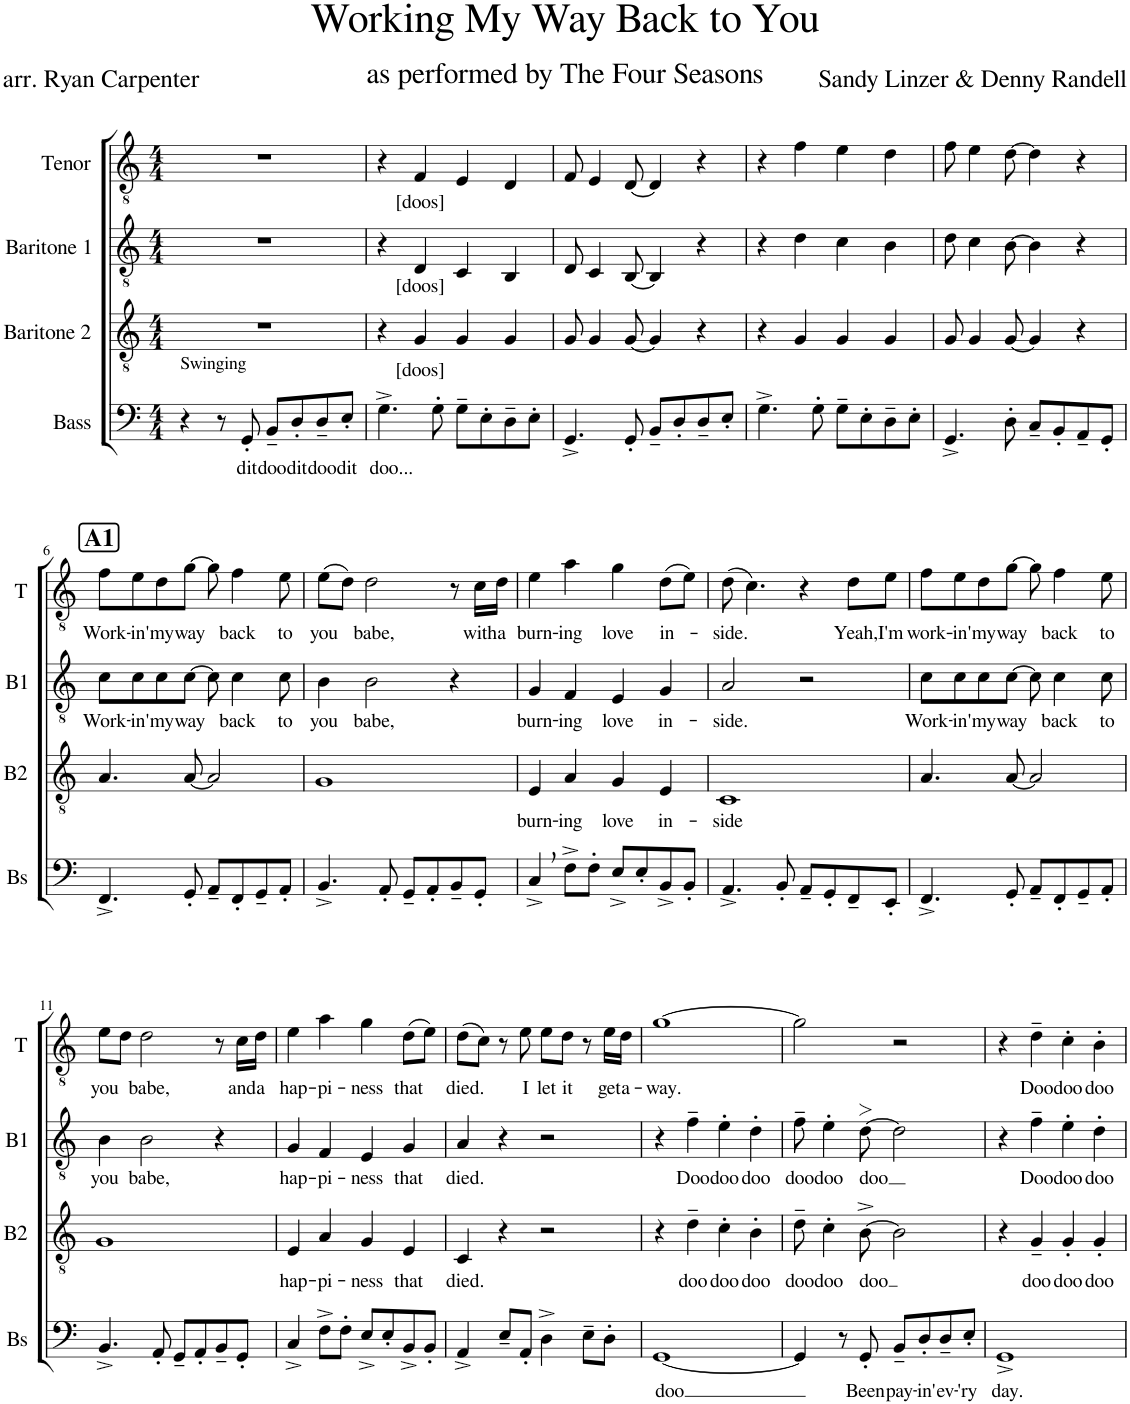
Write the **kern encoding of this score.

**kern	**text	**kern	**text	**kern	**text	**kern	**text
*part4	*part4	*part3	*part3	*part2	*part2	*part1	*part1
*staff4	*staff4	*staff3	*staff3	*staff2	*staff2	*staff1	*staff1
*I"Bass	*	*I"Baritone 2	*	*I"Baritone 1	*	*I"Tenor	*
*I'Bs	*	*I'B2	*	*I'B1	*	*I'T	*
*clefF4	*	*clefGv2	*	*clefGv2	*	*clefGv2	*
*k[]	*	*k[]	*	*k[]	*	*k[]	*
*M4/4	*	*M4/4	*	*M4/4	*	*M4/4	*
=1	=1	=1	=1	=1	=1	=1	=1
!LO:TX:a:t=Swinging	!	!	!	!	!	!	!
4r	.	1r	.	1r	.	1r	.
8r	.	.	.	.	.	.	.
!	!LO:LY:b	!	!	!	!	!	!
8GG'/	dit	.	.	.	.	.	.
!	!LO:LY:b	!	!	!	!	!	!
8BB~/L	doo	.	.	.	.	.	.
!	!LO:LY:b	!	!	!	!	!	!
8D'/	dit	.	.	.	.	.	.
!	!LO:LY:b	!	!	!	!	!	!
8D~/	doo	.	.	.	.	.	.
!	!LO:LY:b	!	!	!	!	!	!
8E'/J	dit	.	.	.	.	.	.
=2	=2	=2	=2	=2	=2	=2	=2
!	!LO:LY:b	!	!	!	!	!	!
4.G^\	doo...	4r	.	4r	.	4r	.
!	!	!	!LO:LY:b	!	!LO:LY:b	!	!LO:LY:b
.	.	4G/	[doos]	4D/	[doos]	4F/	[doos]
8G'\	.	.	.	.	.	.	.
8G~\L	.	4G/	.	4C/	.	4E/	.
8E'\	.	.	.	.	.	.	.
8D~\	.	4G/	.	4BB/	.	4D/	.
8E'\J	.	.	.	.	.	.	.
=3	=3	=3	=3	=3	=3	=3	=3
4.GG^/	.	8G/	.	8D/	.	8F/	.
.	.	4G/	.	4C/	.	4E/	.
8GG'/	.	[8G/	.	[8BB/	.	[8D/	.
8BB~/L	.	4G/]	.	4BB/]	.	4D/]	.
8D'/	.	.	.	.	.	.	.
8D~/	.	4r	.	4r	.	4r	.
8E'/J	.	.	.	.	.	.	.
=4	=4	=4	=4	=4	=4	=4	=4
4.G^\	.	4r	.	4r	.	4r	.
.	.	4G/	.	4d\	.	4f\	.
8G'\	.	.	.	.	.	.	.
8G~\L	.	4G/	.	4c\	.	4e\	.
8E'\	.	.	.	.	.	.	.
8D~\	.	4G/	.	4B\	.	4d\	.
8E'\J	.	.	.	.	.	.	.
=5	=5	=5	=5	=5	=5	=5	=5
4.GG^/	.	8G/	.	8d\	.	8f\	.
.	.	4G/	.	4c\	.	4e\	.
8D'\	.	[8G/	.	[8B\	.	[8d\	.
8C~/L	.	4G/]	.	4B\]	.	4d\]	.
8BB'/	.	.	.	.	.	.	.
8AA~/	.	4r	.	4r	.	4r	.
8GG'/J	.	.	.	.	.	.	.
!!LO:LB:g=z
!!LO:REH:place=s1:a:B:cj:fs=14:t=A1
=6	=6	=6	=6	=6	=6	=6	=6
!	!	!	!	!	!LO:LY:b	!	!LO:LY:b
4.FF^/	.	4.A/	.	8c\L	Work-	8f\L	Work-
!	!	!	!	!	!LO:LY:b	!	!LO:LY:b
.	.	.	.	8c\	-in'	8e\	-in'
!	!	!	!	!	!LO:LY:b	!	!LO:LY:b
.	.	.	.	8c\	my	8d\	my
!	!	!	!	!	!LO:LY:b	!	!LO:LY:b
8GG'/	.	[8A/	.	[8c\J	way	[8g\J	way
8AA~/L	.	2A/]	.	8c\]	.	8g\]	.
!	!	!	!	!	!LO:LY:b	!	!LO:LY:b
8FF'/	.	.	.	4c\	back	4f\	back
8GG~/	.	.	.	.	.	.	.
!	!	!	!	!	!LO:LY:b	!	!LO:LY:b
8AA'/J	.	.	.	8c\	to	8e\	to
=7	=7	=7	=7	=7	=7	=7	=7
!	!	!	!	!	!LO:LY:b	!	!LO:LY:b
4.BB^/	.	1G	.	4B\	you	(8e\L	you
.	.	.	.	.	.	8d\J)	.
!	!	!	!	!	!LO:LY:b	!	!LO:LY:b
.	.	.	.	2B\	babe,	2d\	babe,
8AA'/	.	.	.	.	.	.	.
8GG~/L	.	.	.	.	.	.	.
8AA'/	.	.	.	.	.	.	.
8BB~/	.	.	.	4r	.	8r	.
!	!	!	!	!	!	!	!LO:LY:b
8GG'/J	.	.	.	.	.	16c\LL	with
!	!	!	!	!	!	!	!LO:LY:b
.	.	.	.	.	.	16d\JJ	a
=8	=8	=8	=8	=8	=8	=8	=8
!	!	!	!LO:LY:b	!	!LO:LY:b	!	!LO:LY:b
4C^,/	.	4E/	burn-	4G/	burn-	4e\	burn-
!	!	!	!LO:LY:b	!	!LO:LY:b	!	!LO:LY:b
8F^\L	.	4A/	-ing	4F/	-ing	4a\	-ing
8F'\J	.	.	.	.	.	.	.
!	!	!	!LO:LY:b	!	!LO:LY:b	!	!LO:LY:b
8E^/L	.	4G/	love	4E/	love	4g\	love
8E'/	.	.	.	.	.	.	.
!	!	!	!LO:LY:b	!	!LO:LY:b	!	!LO:LY:b
8BB^/	.	4E/	in-	4G/	in-	(8d\L	-in-
8BB'/J	.	.	.	.	.	8e\J)	.
=9	=9	=9	=9	=9	=9	=9	=9
!	!	!	!LO:LY:b	!	!LO:LY:b	!	!LO:LY:b
4.AA^/	.	1C	-side	2A/	-side.	(8d\	-side.
.	.	.	.	.	.	4.c\)	.
8BB'/	.	.	.	.	.	.	.
8AA~/L	.	.	.	2r	.	4r	.
8GG'/	.	.	.	.	.	.	.
!	!	!	!	!	!	!	!LO:LY:b
8FF~/	.	.	.	.	.	8d\L	Yeah,
!	!	!	!	!	!	!	!LO:LY:b
8EE'/J	.	.	.	.	.	8e\J	I'm
=10	=10	=10	=10	=10	=10	=10	=10
!	!	!	!	!	!LO:LY:b	!	!LO:LY:b
4.FF^/	.	4.A/	.	8c\L	Work-	8f\L	work-
!	!	!	!	!	!LO:LY:b	!	!LO:LY:b
.	.	.	.	8c\	-in'	8e\	-in'
!	!	!	!	!	!LO:LY:b	!	!LO:LY:b
.	.	.	.	8c\	my	8d\	my
!	!	!	!	!	!LO:LY:b	!	!LO:LY:b
8GG'/	.	[8A/	.	[8c\J	way	[8g\J	way
8AA~/L	.	2A/]	.	8c\]	.	8g\]	.
!	!	!	!	!	!LO:LY:b	!	!LO:LY:b
8FF'/	.	.	.	4c\	back	4f\	back
8GG~/	.	.	.	.	.	.	.
!	!	!	!	!	!LO:LY:b	!	!LO:LY:b
8AA'/J	.	.	.	8c\	to	8e\	to
!!LO:LB:g=z
=11	=11	=11	=11	=11	=11	=11	=11
!	!	!	!	!	!LO:LY:b	!	!LO:LY:b
4.BB^/	.	1G	.	4B\	you	8e\L	you
.	.	.	.	.	.	8d\J	.
!	!	!	!	!	!LO:LY:b	!	!LO:LY:b
.	.	.	.	2B\	babe,	2d\	babe,
8AA'/	.	.	.	.	.	.	.
8GG~/L	.	.	.	.	.	.	.
8AA'/	.	.	.	.	.	.	.
8BB~/	.	.	.	4r	.	8r	.
!	!	!	!	!	!	!	!LO:LY:b
8GG'/J	.	.	.	.	.	16c\LL	and
!	!	!	!	!	!	!	!LO:LY:b
.	.	.	.	.	.	16d\JJ	a
=12	=12	=12	=12	=12	=12	=12	=12
!	!	!	!LO:LY:b	!	!LO:LY:b	!	!LO:LY:b
4C^/	.	4E/	hap-	4G/	hap-	4e\	hap-
!	!	!	!LO:LY:b	!	!LO:LY:b	!	!LO:LY:b
8F^\L	.	4A/	-pi-	4F/	-pi-	4a\	-pi-
8F'\J	.	.	.	.	.	.	.
!	!	!	!LO:LY:b	!	!LO:LY:b	!	!LO:LY:b
8E^/L	.	4G/	-ness	4E/	-ness	4g\	-ness
8E'/	.	.	.	.	.	.	.
!	!	!	!LO:LY:b	!	!LO:LY:b	!	!LO:LY:b
8BB^/	.	4E/	that	4G/	that	(8d\L	that
8BB'/J	.	.	.	.	.	8e\J)	.
=13	=13	=13	=13	=13	=13	=13	=13
!	!	!	!LO:LY:b	!	!LO:LY:b	!	!LO:LY:b
4AA^/	.	4C/	died.	4A/	died.	(8d\L	died.
.	.	.	.	.	.	8c\J)	.
8E~/L	.	4r	.	4r	.	8r	.
!	!	!	!	!	!	!	!LO:LY:b
8AA'/J	.	.	.	.	.	8e\	I
!	!	!	!	!	!	!	!LO:LY:b
4D^\	.	2r	.	2r	.	8e\L	let
!	!	!	!	!	!	!	!LO:LY:b
.	.	.	.	.	.	8d\J	it
8E~\L	.	.	.	.	.	8r	.
!	!	!	!	!	!	!	!LO:LY:b
8D'\J	.	.	.	.	.	16e\LL	get
!	!	!	!	!	!	!	!LO:LY:b
.	.	.	.	.	.	16d\JJ	a-
=14	=14	=14	=14	=14	=14	=14	=14
!	!LO:LY:b	!	!	!	!	!	!LO:LY:b
[1GG	doo	4r	.	4r	.	[1g	-way.
!	!	!	!LO:LY:b	!	!LO:LY:b	!	!
.	.	4d~\	doo	4f~\	Doo	.	.
!	!	!	!LO:LY:b	!	!LO:LY:b	!	!
.	.	4c'\	doo	4e'\	doo	.	.
!	!	!	!LO:LY:b	!	!LO:LY:b	!	!
.	.	4B'\	doo	4d'\	doo	.	.
=15	=15	=15	=15	=15	=15	=15	=15
!	!	!	!LO:LY:b	!	!LO:LY:b	!	!
4GG/]	.	8d~\	doo	8f~\	doo	2g\]	.
!	!	!	!LO:LY:b	!	!LO:LY:b	!	!
.	.	4c'\	doo	4e'\	doo	.	.
8r	.	.	.	.	.	.	.
!	!LO:LY:b	!	!LO:LY:b	!	!LO:LY:b	!	!
8GG'/	Been	[8B^\	doo	[8d>\	doo	.	.
!	!LO:LY:b	!	!	!	!	!	!
8BB~/L	pay-	2B\]	.	2d\]	.	2r	.
!	!LO:LY:b	!	!	!	!	!	!
8D'/	-in'	.	.	.	.	.	.
!	!LO:LY:b	!	!	!	!	!	!
8D~/	ev-	.	.	.	.	.	.
!	!LO:LY:b	!	!	!	!	!	!
8E'/J	-'ry	.	.	.	.	.	.
=16	=16	=16	=16	=16	=16	=16	=16
!	!LO:LY:b	!	!	!	!	!	!
1GG^	day.	4r	.	4r	.	4r	.
!	!	!	!LO:LY:b	!	!LO:LY:b	!	!LO:LY:b
.	.	4G~/	doo	4f~\	Doo	4d~\	Doo
!	!	!	!LO:LY:b	!	!LO:LY:b	!	!LO:LY:b
.	.	4G'/	doo	4e'\	doo	4c'\	doo
!	!	!	!LO:LY:b	!	!LO:LY:b	!	!LO:LY:b
.	.	4G'/	doo	4d'\	doo	4B'\	doo
=	=	=	=	=	=	=	=
*-	*-	*-	*-	*-	*-	*-	*-
